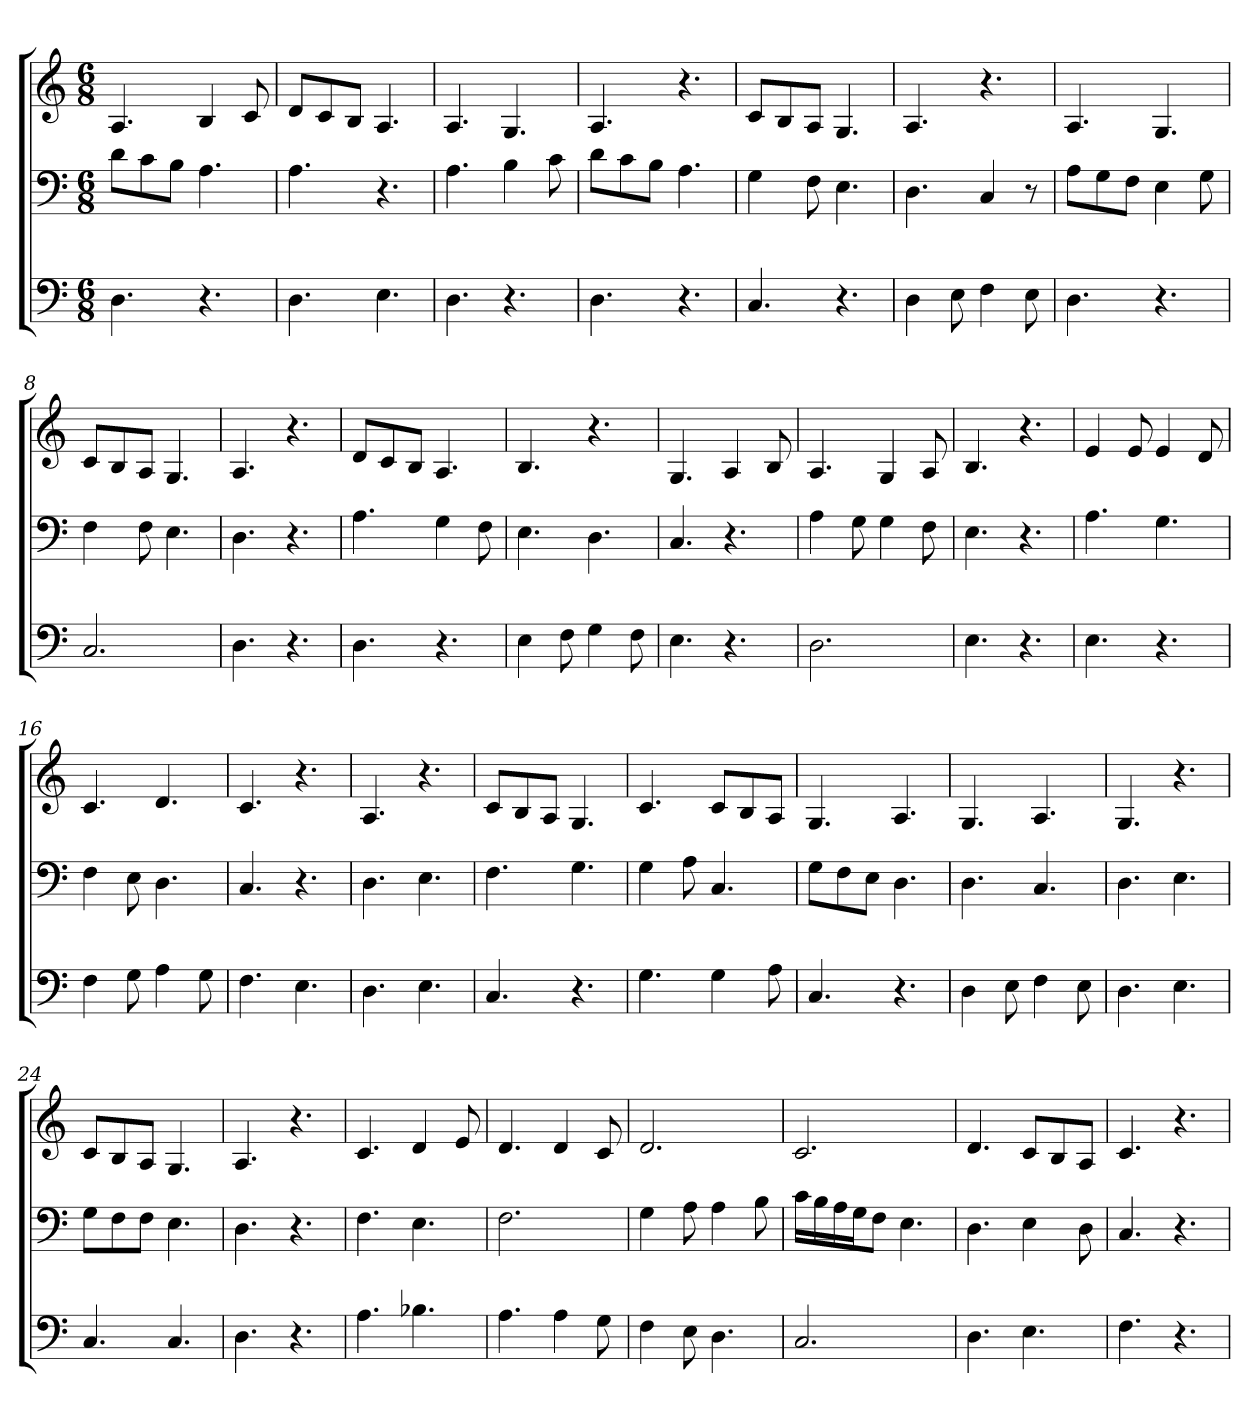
**kern	**kern	**kern
*part3	*part2	*part1
*staff3	*staff2	*staff1
*M6/8	*M6/8	*M6/8
=1	=1	=1
4.D	8dL	4.A
.	8c	.
.	8BJ	.
4.r	4.A	4B
.	.	8c
=2	=2	=2
4.D	4.A	8dL
.	.	8c
.	.	8BJ
4.E	4.r	4.A
=3	=3	=3
4.D	4.A	4.A
4.r	4B	4.G
.	8c	.
=4	=4	=4
4.D	8dL	4.A
.	8c	.
.	8BJ	.
4.r	4.A	4.r
=5	=5	=5
4.C	4G	8cL
.	.	8B
.	8F	8AJ
4.r	4.E	4.G
=6	=6	=6
4D	4.D	4.A
8E	.	.
4F	4C	4.r
8E	8r	.
=7	=7	=7
4.D	8AL	4.A
.	8G	.
.	8FJ	.
4.r	4E	4.G
.	8G	.
=8	=8	=8
2.C	4F	8cL
.	.	8B
.	8F	8AJ
.	4.E	4.G
=9	=9	=9
4.D	4.D	4.A
4.r	4.r	4.r
=10	=10	=10
4.D	4.A	8dL
.	.	8c
.	.	8BJ
4.r	4G	4.A
.	8F	.
=11	=11	=11
4E	4.E	4.B
8F	.	.
4G	4.D	4.r
8F	.	.
=12	=12	=12
4.E	4.C	4.G
4.r	4.r	4A
.	.	8B
=13	=13	=13
2.D	4A	4.A
.	8G	.
.	4G	4G
.	8F	8A
=14	=14	=14
4.E	4.E	4.B
4.r	4.r	4.r
=15	=15	=15
4.E	4.A	4e
.	.	8e
4.r	4.G	4e
.	.	8d
=16	=16	=16
4F	4F	4.c
8G	8E	.
4A	4.D	4.d
8G	.	.
=17	=17	=17
4.F	4.C	4.c
4.E	4.r	4.r
=18	=18	=18
4.D	4.D	4.A
4.E	4.E	4.r
=19	=19	=19
4.C	4.F	8cL
.	.	8B
.	.	8AJ
4.r	4.G	4.G
=20	=20	=20
4.G	4G	4.c
.	8A	.
4G	4.C	8cL
.	.	8B
8A	.	8AJ
=21	=21	=21
4.C	8GL	4.G
.	8F	.
.	8EJ	.
4.r	4.D	4.A
=22	=22	=22
4D	4.D	4.G
8E	.	.
4F	4.C	4.A
8E	.	.
=23	=23	=23
4.D	4.D	4.G
4.E	4.E	4.r
=24	=24	=24
4.C	8GL	8cL
.	8F	8B
.	8FJ	8AJ
4.C	4.E	4.G
=25	=25	=25
4.D	4.D	4.A
4.r	4.r	4.r
=26	=26	=26
4.A	4.F	4.c
4.B-X	4.E	4d
.	.	8e
=27	=27	=27
4.A	2.F	4.d
4A	.	4d
8G	.	8c
=28	=28	=28
4F	4G	2.d
8E	8A	.
4.D	4A	.
.	8B	.
=29	=29	=29
2.C	16cLL	2.c
.	16B	.
.	16A	.
.	16GJ	.
.	8FJ	.
.	4.E	.
=30	=30	=30
4.D	4.D	4.d
4.E	4E	8cL
.	.	8B
.	8D	8AJ
=31	=31	=31
4.F	4.C	4.c
4.r	4.r	4.r
=	=	=
*-	*-	*-
